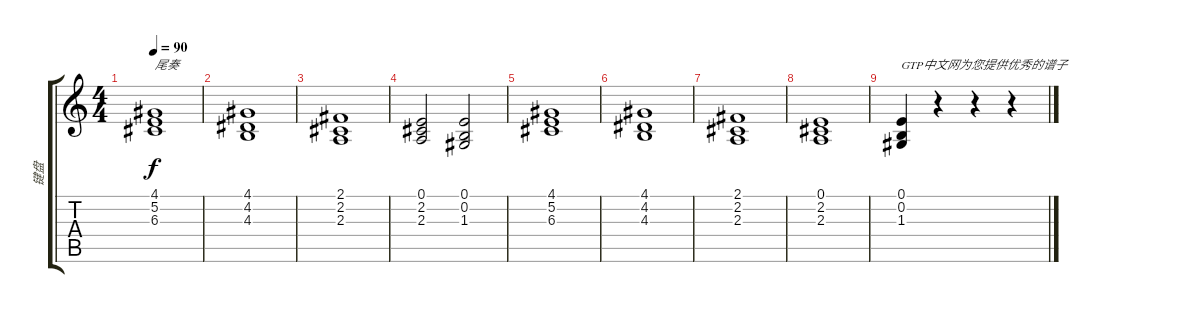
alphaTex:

\track ("键盘" "键盘") {instrument synthstrings1}
\staff {score tabs}
\tuning (E4 B3 G3 D3 A2 E2) {hide}
\ts (4 4)
\tempo 90
\clef g2
\ks c
(4.1 5.2 6.3).1{txt "尾奏" dy f} |
(4.1 4.2 4.3).1 |
(2.1 2.2 2.3).1 |
(0.1 2.2 2.3).2 (0.1 0.2 1.3).2 |
(4.1 5.2 6.3).1 |
(4.1 4.2 4.3).1 |
(2.1 2.2 2.3).1 |
(0.1 2.2 2.3).1 |
(0.1 0.2 1.3).4{txt "GTP中文网为您提供优秀的谱子"} r.4 r.4 r.4
